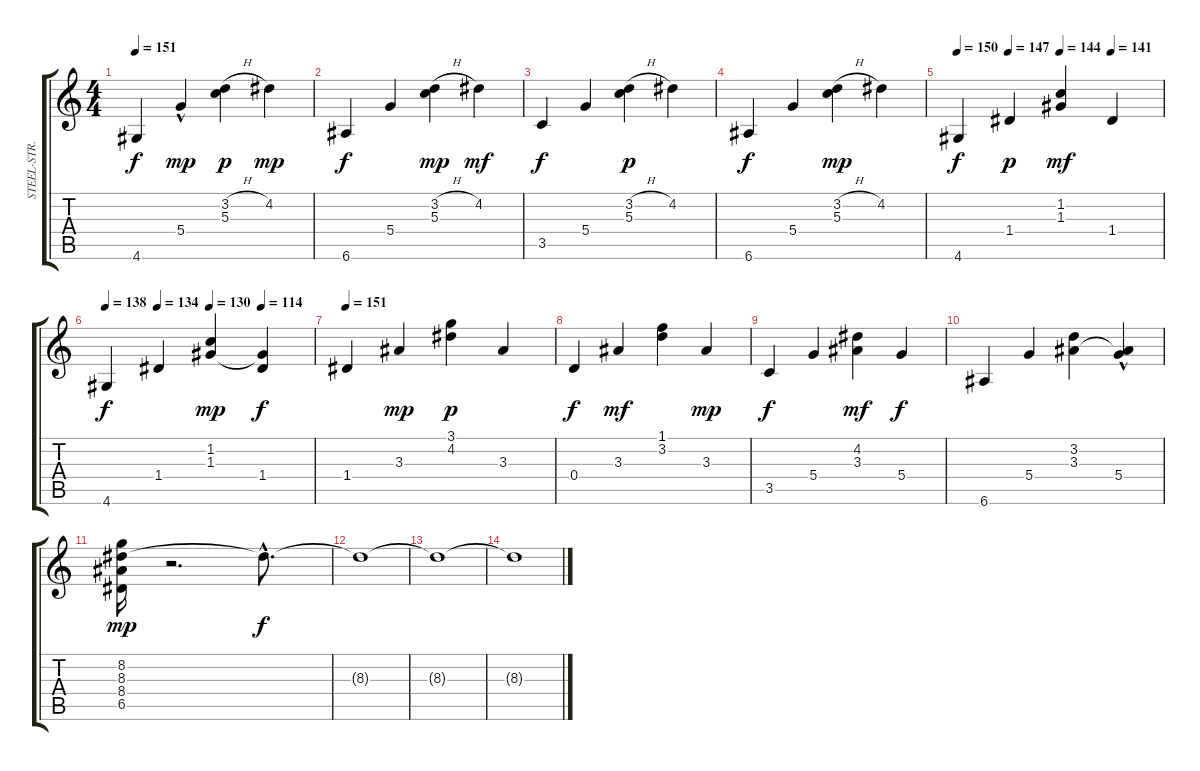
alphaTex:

\track ("STEEL-STR.GT.       " "STEEL-STR.") {instrument acousticguitarsteel}
\staff {score tabs}
\tuning (E4 B3 G3 D3 A2 E2) {hide}
\ts (4 4)
\tempo 151
\clef g2
\ks c
4.6.4{dy f} 5.4{hac}.4{dy mp} (3.2{h} 5.3).4{dy p} 4.2.4{dy mp} |
6.6.4{dy f} 5.4.4 (3.2{h} 5.3).4{dy mp} 4.2.4{dy mf} |
3.5.4{dy f} 5.4.4 (3.2{h} 5.3).4{dy p} 4.2.4 |
6.6.4{dy f} 5.4.4 (3.2{h} 5.3).4{dy mp} 4.2.4 |
\tempo 150
\tempo (147 0.25)
\tempo (144 0.5)
\tempo (141 0.75)
4.6.4{dy f} 1.4.4{dy p} (1.2 1.3).4{dy mf} 1.4.4 |
\tempo 138
\tempo (134 0.25)
\tempo (130 0.5)
\tempo (114 0.75)
4.6.4{dy f} 1.4.4 (1.2 1.3).4{dy mp} (1.3{t} 1.4).4{dy f} |
\tempo 151
1.4.4 3.3.4{dy mp} (3.1 4.2).4{dy p} 3.3.4 |
0.4.4{dy f} 3.3.4{dy mf} (1.1 3.2).4 3.3.4{dy mp} |
3.5.4{dy f} 5.4.4 (4.2 3.3).4{dy mf} 5.4.4{dy f} |
6.6.4 5.4.4 (3.2 3.3).4 (3.3{hac t} 5.4).4 |
(8.2 8.3 8.4 6.5).16{dy mp} r.2{d} 8.3{hac t}.8{d dy f} |
8.3{t}.1 |
8.3{t}.1 |
8.3{t}.1
